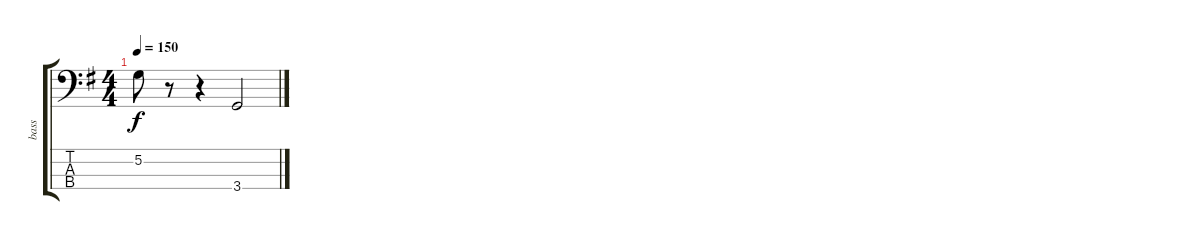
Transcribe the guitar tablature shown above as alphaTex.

\track ("bass" "bass") {instrument acousticguitarnylon}
\staff {score tabs}
\tuning (G2 D2 A1 E1) {hide}
\ts (4 4)
\tempo 150
\clef f4
\ks g
5.2.8{dy f} r.8 r.4 3.4.2
